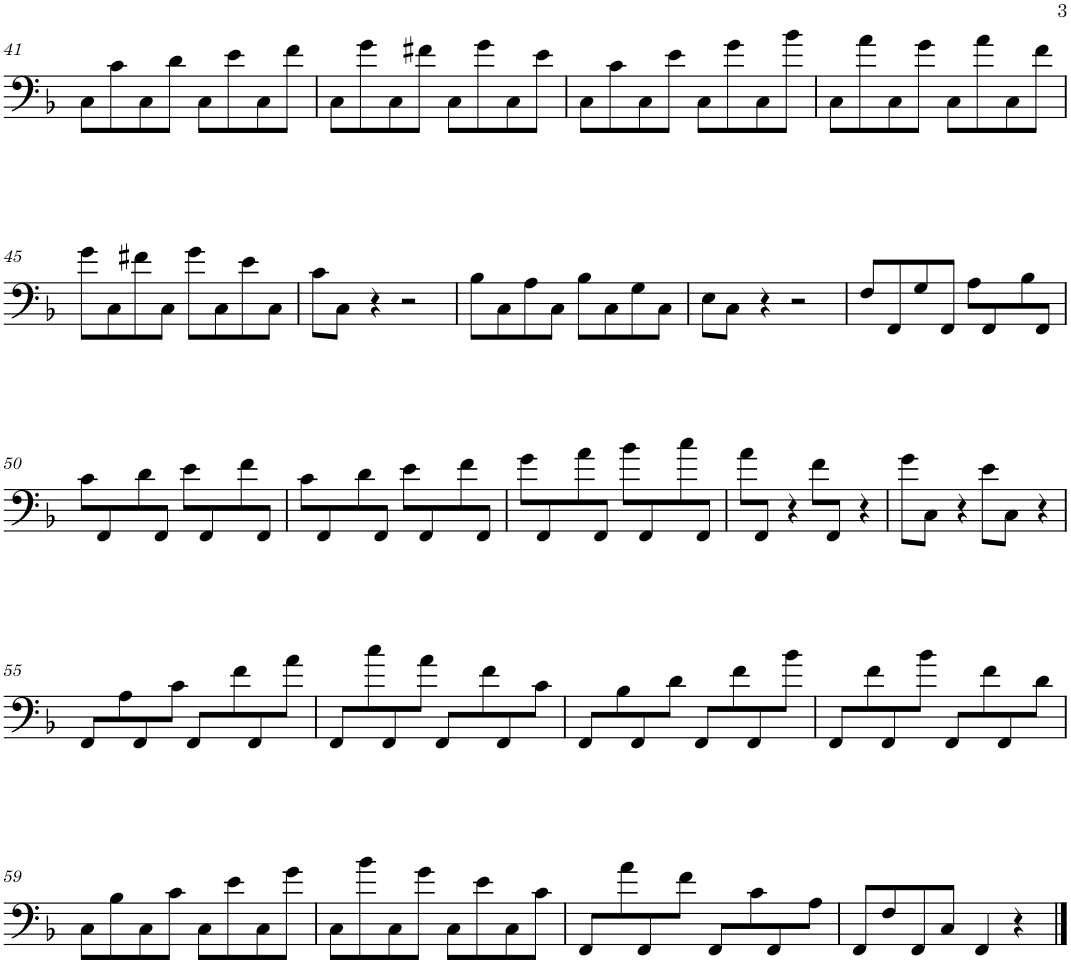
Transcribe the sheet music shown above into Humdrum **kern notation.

**kern
*part1
*staff1
*I"Trombone
*I'Tbn.
!!LO:PB:g=z
*clefF4
*k[b-]
*M4/4
*met(c)
=41
8C\L
8c\
8C\
8d\J
8C\L
8e\
8C\
8f\J
=42
8C\L
8g\
8C\
8f#X\J
8C\L
8g\
8C\
8e\J
=43
8C\L
8c\
8C\
8e\J
8C\L
8g\
8C\
8b-\J
=44
8C\L
8a\
8C\
8g\J
8C\L
8a\
8C\
8f\J
!!LO:LB:g=z
=45
8g\L
8C\
8f#X\
8C\J
8g\L
8C\
8e\
8C\J
=46
8c\L
8C\J
4r
2r
=47
8B-\L
8C\
8A\
8C\J
8B-\L
8C\
8G\
8C\J
=48
8E\L
8C\J
4r
2r
=49
8F/L
8FF/
8G/
8FF/J
8A\L
8FF/
8B-\
8FF/J
!!LO:LB:g=z
=50
8c\L
8FF/
8d\
8FF/J
8e\L
8FF/
8f\
8FF/J
=51
8c\L
8FF/
8d\
8FF/J
8e\L
8FF/
8f\
8FF/J
=52
8g\L
8FF/
8a\
8FF/J
8b-\L
8FF/
8cc\
8FF/J
=53
8a\L
8FF/J
4r
8f\L
8FF/J
4r
=54
8g\L
8C\J
4r
8e\L
8C\J
4r
!!LO:LB:g=z
=55
8FF/L
8A\
8FF/
8c\J
8FF/L
8f\
8FF/
8a\J
=56
8FF/L
8cc\
8FF/
8a\J
8FF/L
8f\
8FF/
8c\J
=57
8FF/L
8B-\
8FF/
8d\J
8FF/L
8f\
8FF/
8b-\J
=58
8FF/L
8f\
8FF/
8b-\J
8FF/L
8f\
8FF/
8d\J
!!LO:LB:g=z
=59
8C\L
8B-\
8C\
8c\J
8C\L
8e\
8C\
8g\J
=60
8C\L
8b-\
8C\
8g\J
8C\L
8e\
8C\
8c\J
=61
8FF/L
8a\
8FF/
8f\J
8FF/L
8c\
8FF/
8A\J
=62
8FF/L
8F/
8FF/
8C/J
4FF/
4r
==
*-
